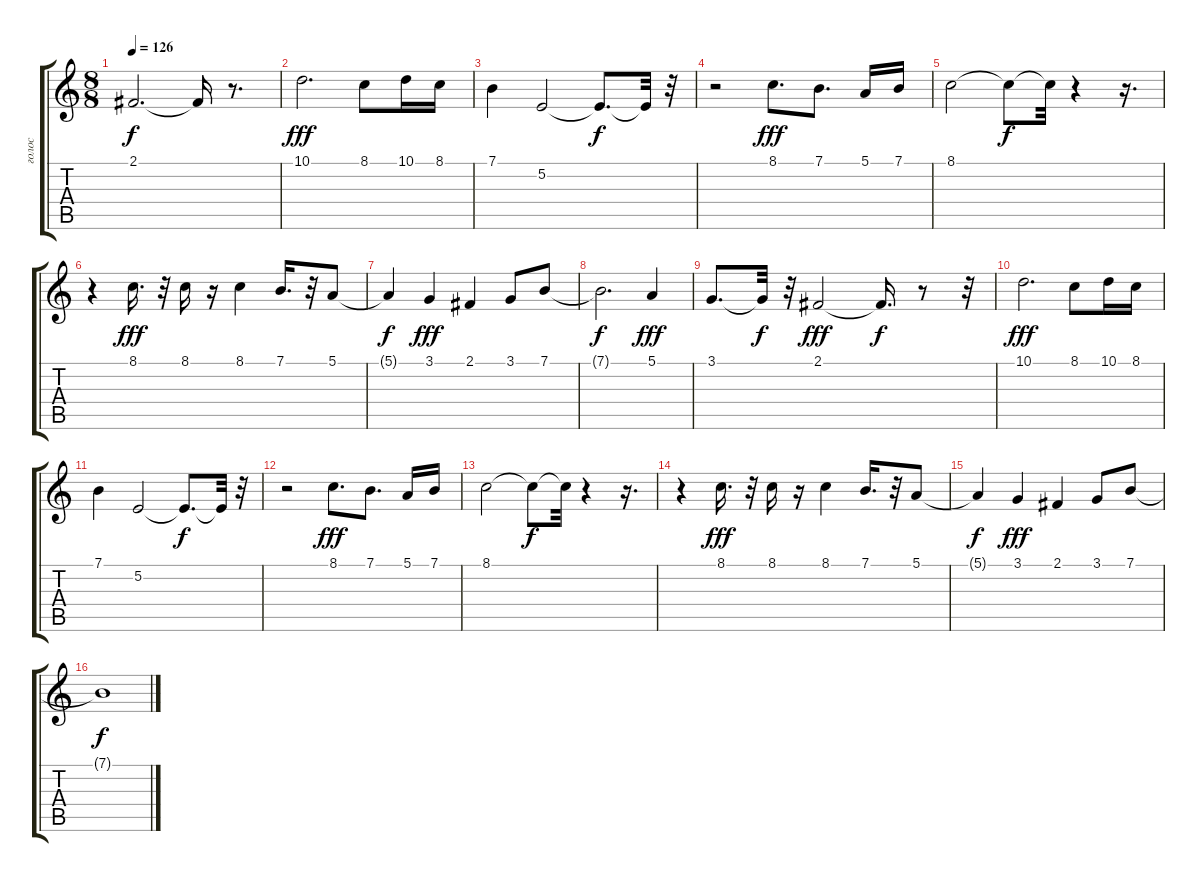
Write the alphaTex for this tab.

\track ("голос" "голос") {mute instrument fx5brightness}
\staff {score tabs}
\tuning (E4 B3 G3 D3 A2 E2) {hide}
\ts (8 8)
\tempo 126
\clef g2
\ks c
2.1{t}.2{d dy f} 2.1{t}.16 r.8{d} |
10.1.2{d dy fff} 8.1.8 10.1.16 8.1.16 |
7.1.4 5.2.2 5.2{t}.8{d dy f} 5.2{t}.32 r.32 |
r.2 8.1.8{d dy fff} 7.1.8{d} 5.1.16 7.1.16 |
8.1.2 8.1{t}.8{dy f} 8.1{t}.32 r.4 r.16{d} |
r.4 8.1.16{d dy fff} r.32 8.1.16 r.16 8.1.4 7.1.16{d} r.32 5.1.8 |
5.1{t}.4{dy f} 3.1.4{dy fff} 2.1.4 3.1.8 7.1.8 |
7.1{t}.2{d dy f} 5.1.4{dy fff} |
3.1.8{d} 3.1{t}.32{dy f} r.32 2.1.2{dy fff} 2.1{t}.16{d dy f} r.8 r.32 |
10.1.2{d dy fff} 8.1.8 10.1.16 8.1.16 |
7.1.4 5.2.2 5.2{t}.8{d dy f} 5.2{t}.32 r.32 |
r.2 8.1.8{d dy fff} 7.1.8{d} 5.1.16 7.1.16 |
8.1.2 8.1{t}.8{dy f} 8.1{t}.32 r.4 r.16{d} |
r.4 8.1.16{d dy fff} r.32 8.1.16 r.16 8.1.4 7.1.16{d} r.32 5.1.8 |
5.1{t}.4{dy f} 3.1.4{dy fff} 2.1.4 3.1.8 7.1.8 |
7.1{t}.1{dy f}
